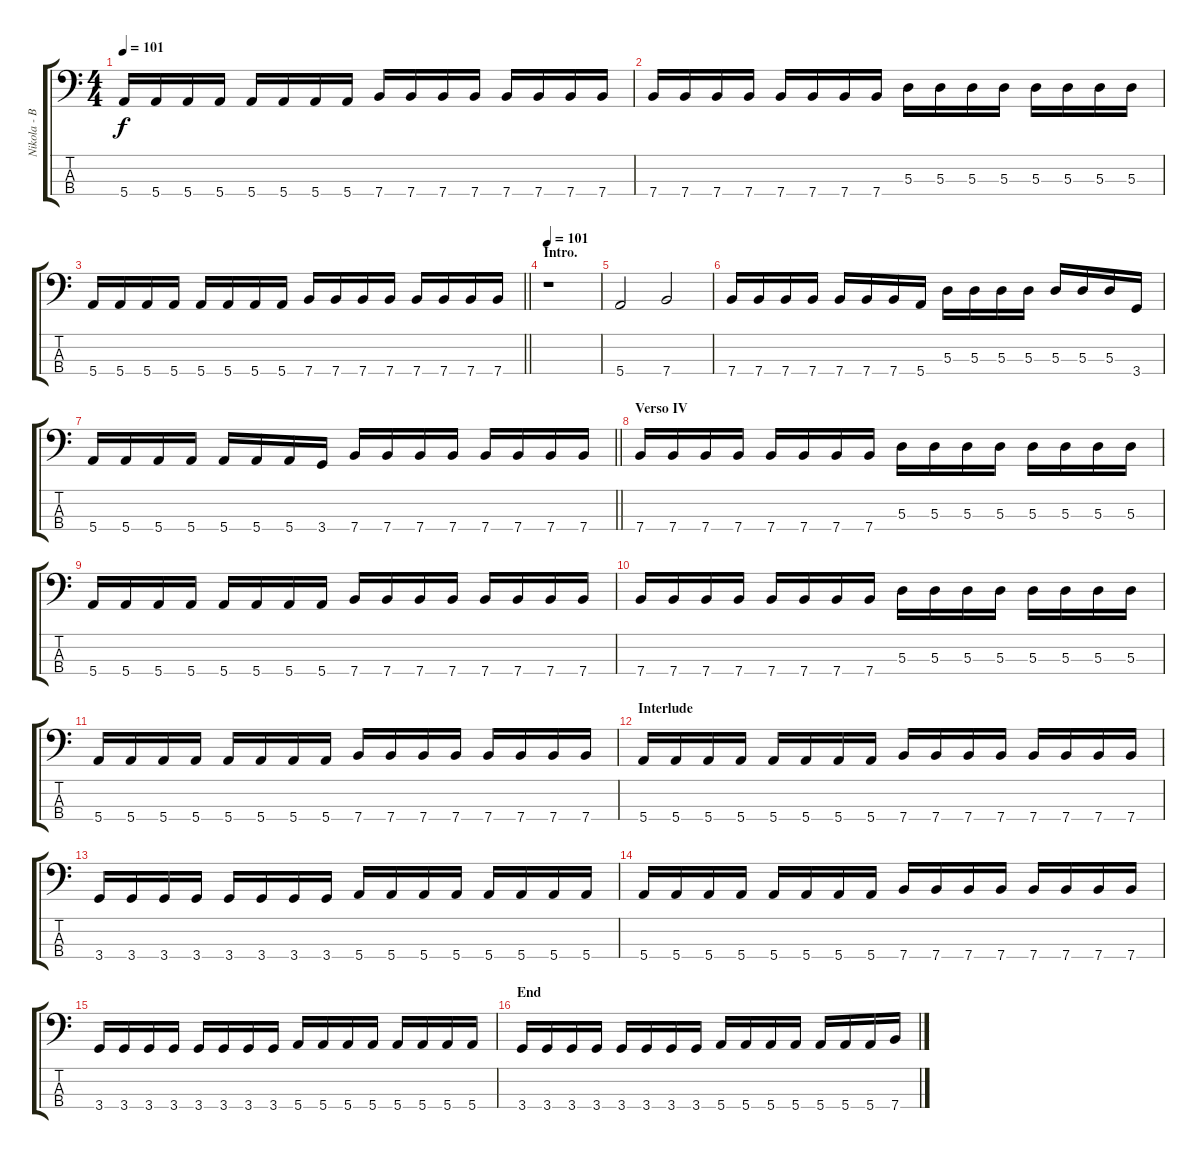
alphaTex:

\track ("Nikola - Bass" "Nikola - B") {instrument electricbasspick}
\staff {score tabs}
\tuning (G2 D2 A1 E1) {hide}
\ts (4 4)
\tempo 101
\clef f4
\ks c
5.4.16{dy f} 5.4.16 5.4.16 5.4.16 5.4.16 5.4.16 5.4.16 5.4.16 7.4.16 7.4.16 7.4.16 7.4.16 7.4.16 7.4.16 7.4.16 7.4.16 |
7.4.16 7.4.16 7.4.16 7.4.16 7.4.16 7.4.16 7.4.16 7.4.16 5.3.16 5.3.16 5.3.16 5.3.16 5.3.16 5.3.16 5.3.16 5.3.16 |
\barLineRight lightlight
5.4.16 5.4.16 5.4.16 5.4.16 5.4.16 5.4.16 5.4.16 5.4.16 7.4.16 7.4.16 7.4.16 7.4.16 7.4.16 7.4.16 7.4.16 7.4.16 |
\section ("" "Intro.")
\tempo 101
r.1 |
5.4.2 7.4.2 |
7.4.16 7.4.16 7.4.16 7.4.16 7.4.16 7.4.16 7.4.16 5.4.16 5.3.16 5.3.16 5.3.16 5.3.16 5.3.16 5.3.16 5.3.16 3.4.16 |
\barLineRight lightlight
5.4.16 5.4.16 5.4.16 5.4.16 5.4.16 5.4.16 5.4.16 3.4.16 7.4.16 7.4.16 7.4.16 7.4.16 7.4.16 7.4.16 7.4.16 7.4.16 |
\section ("" "Verso IV")
7.4.16 7.4.16 7.4.16 7.4.16 7.4.16 7.4.16 7.4.16 7.4.16 5.3.16 5.3.16 5.3.16 5.3.16 5.3.16 5.3.16 5.3.16 5.3.16 |
5.4.16 5.4.16 5.4.16 5.4.16 5.4.16 5.4.16 5.4.16 5.4.16 7.4.16 7.4.16 7.4.16 7.4.16 7.4.16 7.4.16 7.4.16 7.4.16 |
7.4.16 7.4.16 7.4.16 7.4.16 7.4.16 7.4.16 7.4.16 7.4.16 5.3.16 5.3.16 5.3.16 5.3.16 5.3.16 5.3.16 5.3.16 5.3.16 |
5.4.16 5.4.16 5.4.16 5.4.16 5.4.16 5.4.16 5.4.16 5.4.16 7.4.16 7.4.16 7.4.16 7.4.16 7.4.16 7.4.16 7.4.16 7.4.16 |
\section ("" "Interlude")
5.4.16 5.4.16 5.4.16 5.4.16 5.4.16 5.4.16 5.4.16 5.4.16 7.4.16 7.4.16 7.4.16 7.4.16 7.4.16 7.4.16 7.4.16 7.4.16 |
3.4.16 3.4.16 3.4.16 3.4.16 3.4.16 3.4.16 3.4.16 3.4.16 5.4.16 5.4.16 5.4.16 5.4.16 5.4.16 5.4.16 5.4.16 5.4.16 |
5.4.16 5.4.16 5.4.16 5.4.16 5.4.16 5.4.16 5.4.16 5.4.16 7.4.16 7.4.16 7.4.16 7.4.16 7.4.16 7.4.16 7.4.16 7.4.16 |
3.4.16 3.4.16 3.4.16 3.4.16 3.4.16 3.4.16 3.4.16 3.4.16 5.4.16 5.4.16 5.4.16 5.4.16 5.4.16 5.4.16 5.4.16 5.4.16 |
\section ("" "End")
3.4.16 3.4.16 3.4.16 3.4.16 3.4.16 3.4.16 3.4.16 3.4.16 5.4.16 5.4.16 5.4.16 5.4.16 5.4.16 5.4.16 5.4.16 7.4.16
